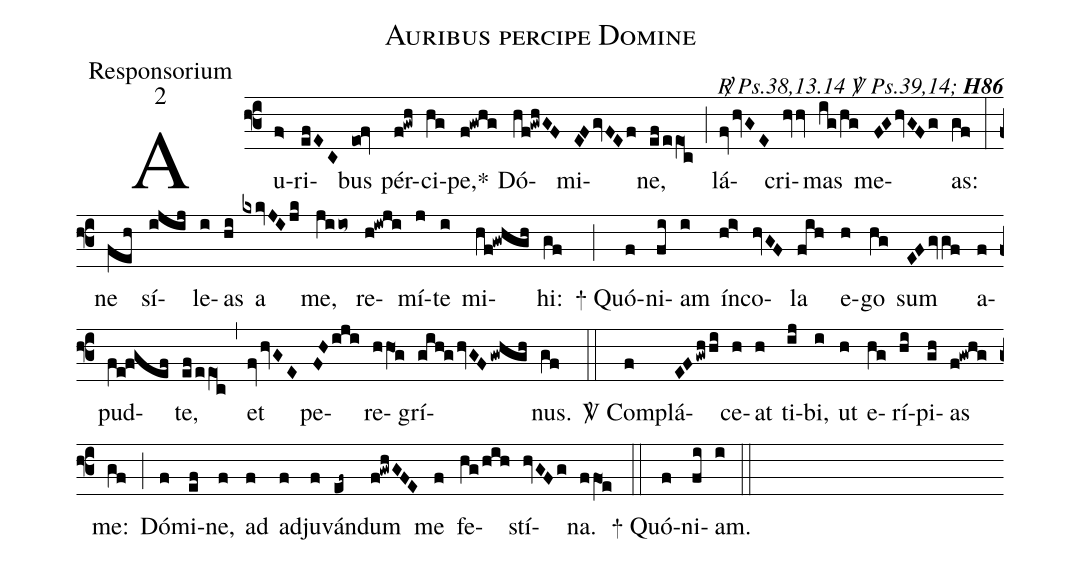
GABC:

name:Auribus percipe Domine;
office-part:Responsorium;
mode:2;
commentary:{\itshape\mdseries \Rbar\  Ps.38,13.14  \Vbar\   Ps.39,14;\/} {\bfseries H86};
%%
(f3) Au(f>)ri(efEC)bus(eo0!fv) pér(f!gwh)ci(hg)pe,<sp>*</sp>(f!gwhg) Dó(hf!gwhGF)mi(EFgvFEf)ne,(ef/eeO1c) (;)
lá(fvhvGE)cri(hvv)mas(ig/hg) me(FGhvGFg)as:(gf) (:)
ne(feh) sí(ijij)le(i)as(hi) a(kxkvJIjk) me,(jiio~) re(h!iwji)mí(j)te(i) mi(hf!gwhgh)hi:(gf) (;)
<sp>+</sp> Quó(f)ni(fi)am(i) ín(hi>)co(hvGF)la(fih) e(h)go(hg) sum(EFgvgf) a(f)pud(fe!fgef)te,(ef/eeO1c) (,)
et(fvhvGE) pe(FHiji)re(hhO1g)grí(gih!ghvGFgwhgh)nus.(gf) (::)
<sp>V/</sp> Com(f)plá(EFgwhhi)ce(h)at(h) ti(ij)bi,(i) ut(h) e(hg)rí(hi)pi(gh)as(f!gwhg) me:(gf) (;)
Dó(f)mi(ef)ne,(f) ad(f) ad(f)ju(f)ván(ef~)dum(f!gwhGFE) me(f) fe(hg/hih)stí(hvGFg)na.(ffO1e) (::)
<sp>+</sp> Quó(f)ni(fi)am.(i) (::)
